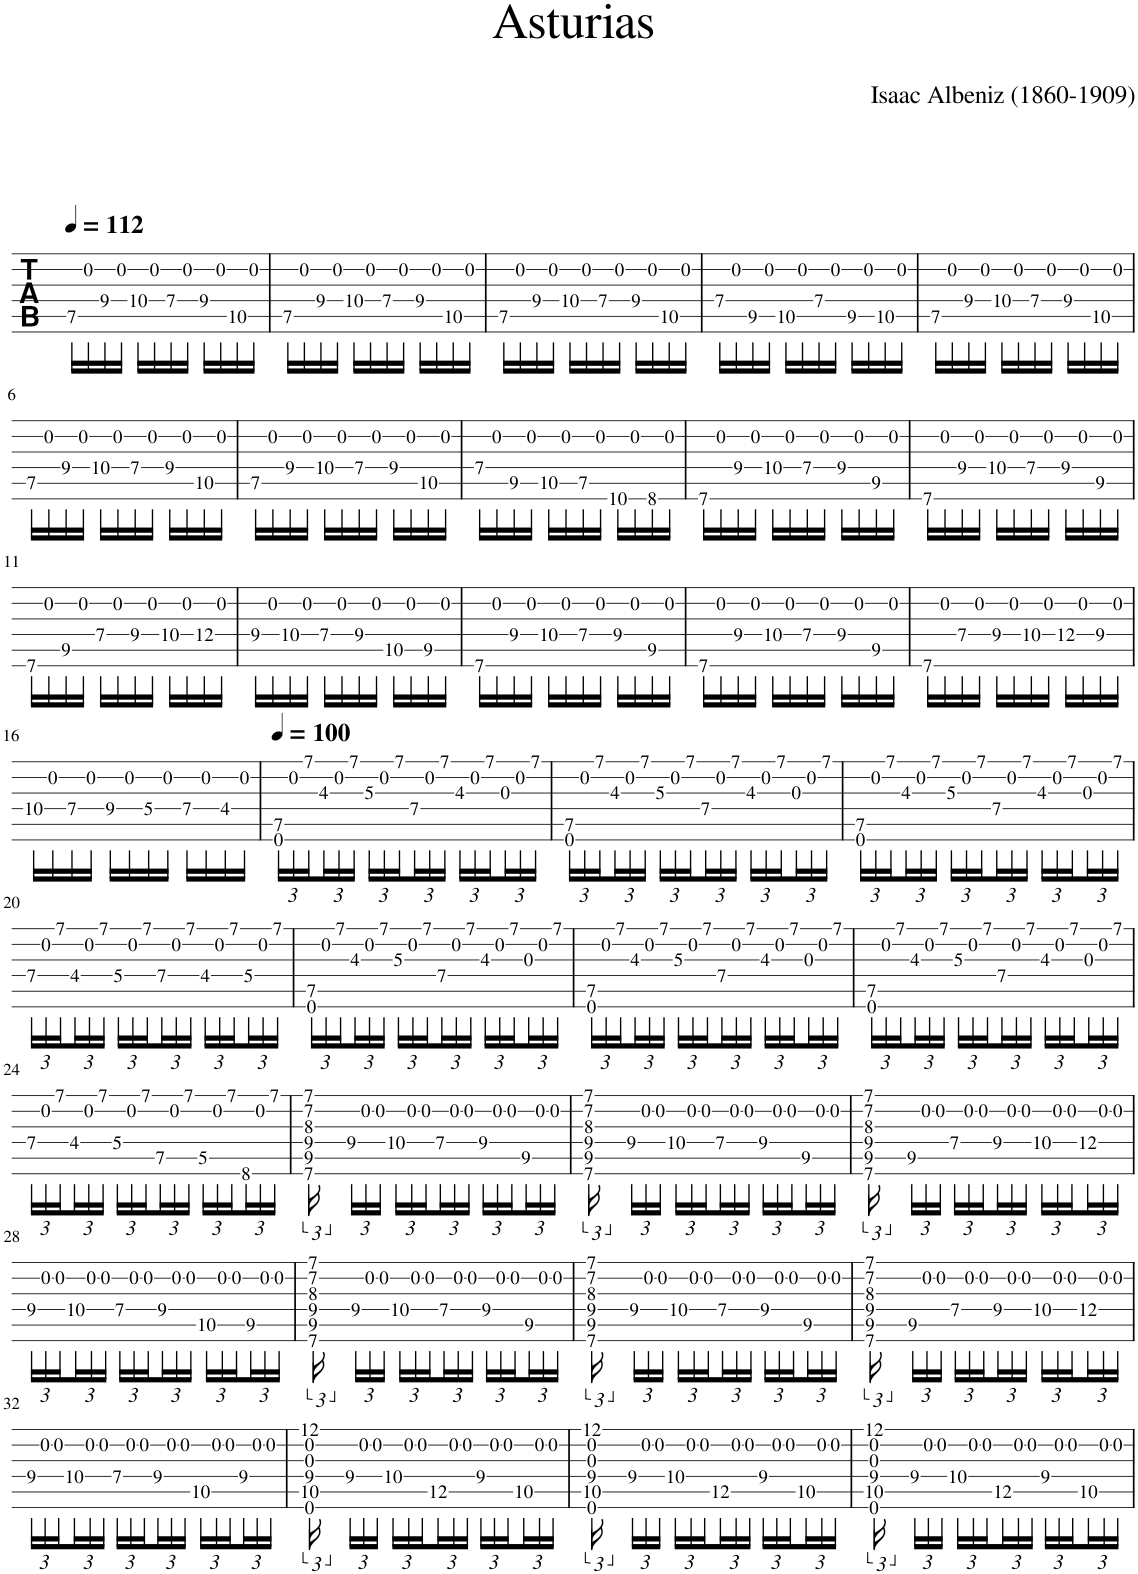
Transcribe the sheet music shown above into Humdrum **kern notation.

**kern
*part1
*staff1
*I"Klassische Gitarre
*I'Git.
*stria6
*
*k[]
*M3/4
*MM112
=1
16E\LL
16B\
16B\
16B\JJ
16c\LL
16B\
16A\
16B\JJ
16B\LL
16B\
16G\
16B\JJ
=2
16E\LL
16B\
16B\
16B\JJ
16c\LL
16B\
16A\
16B\JJ
16B\LL
16B\
16G\
16B\JJ
=3
16E\LL
16B\
16B\
16B\JJ
16c\LL
16B\
16A\
16B\JJ
16B\LL
16B\
16G\
16B\JJ
=4
16A\LL
16B\
16F#\
16B\JJ
16G\LL
16B\
16A\
16B\JJ
16F#\LL
16B\
16G\
16B\JJ
=5
16E\LL
16B\
16B\
16B\JJ
16c\LL
16B\
16A\
16B\JJ
16B\LL
16B\
16G\
16B\JJ
!!LO:LB:g=z
=6
16E\LL
16B\
16B\
16B\JJ
16c\LL
16B\
16A\
16B\JJ
16B\LL
16B\
16G\
16B\JJ
=7
16E\LL
16B\
16B\
16B\JJ
16c\LL
16B\
16A\
16B\JJ
16B\LL
16B\
16G\
16B\JJ
=8
16A\LL
16B\
16F#\
16B\JJ
16G\LL
16B\
16E\
16B\JJ
16D\LL
16B\
16C\
16B\JJ
=9
16BB\LL
16B\
16B\
16B\JJ
16c\LL
16B\
16A\
16B\JJ
16B\LL
16B\
16F#\
16B\JJ
=10
16BB\LL
16B\
16B\
16B\JJ
16c\LL
16B\
16A\
16B\JJ
16B\LL
16B\
16F#\
16B\JJ
!!LO:LB:g=z
=11
16BB\LL
16B\
16F#\
16B\JJ
16A\LL
16B\
16B\
16B\JJ
16c\LL
16B\
16d\
16B\JJ
=12
16B\LL
16B\
16c\
16B\JJ
16A\LL
16B\
16B\
16B\JJ
16G\LL
16B\
16F#\
16B\JJ
=13
16BB\LL
16B\
16B\
16B\JJ
16c\LL
16B\
16A\
16B\JJ
16B\LL
16B\
16F#\
16B\JJ
=14
16BB\LL
16B\
16B\
16B\JJ
16c\LL
16B\
16A\
16B\JJ
16B\LL
16B\
16F#\
16B\JJ
=15
16BB\LL
16B\
16A\
16B\JJ
16B\LL
16B\
16c\
16B\JJ
16d\LL
16B\
16B\
16B\JJ
!!LO:LB:g=z
=16
16c\LL
16B\
16A\
16B\JJ
16B\LL
16B\
16G\
16B\JJ
16A\LL
16B\
16F#\
16B\JJ
=17
*M3/4
*Xbrackettup
*MM100
24EE\ 24E\LL
24B\
24b\
24B\
24B\
24b\JJ
24c\LL
24B\
24b\
24A\
24B\
24b\JJ
24B\LL
24B\
24b\
24G\
24B\
24b\JJ
=18
24EE\ 24E\LL
24B\
24b\
24B\
24B\
24b\JJ
24c\LL
24B\
24b\
24A\
24B\
24b\JJ
24B\LL
24B\
24b\
24G\
24B\
24b\JJ
=19
24EE\ 24E\LL
24B\
24b\
24B\
24B\
24b\JJ
24c\LL
24B\
24b\
24A\
24B\
24b\JJ
24B\LL
24B\
24b\
24G\
24B\
24b\JJ
!!LO:LB:g=z
=20
24A\LL
24B\
24b\
24F#\
24B\
24b\JJ
24G\LL
24B\
24b\
24A\
24B\
24b\JJ
24F#\LL
24B\
24b\
24G\
24B\
24b\JJ
=21
24EE\ 24E\LL
24B\
24b\
24B\
24B\
24b\JJ
24c\LL
24B\
24b\
24A\
24B\
24b\JJ
24B\LL
24B\
24b\
24G\
24B\
24b\JJ
=22
24EE\ 24E\LL
24B\
24b\
24B\
24B\
24b\JJ
24c\LL
24B\
24b\
24A\
24B\
24b\JJ
24B\LL
24B\
24b\
24G\
24B\
24b\JJ
=23
24EE\ 24E\LL
24B\
24b\
24B\
24B\
24b\JJ
24c\LL
24B\
24b\
24A\
24B\
24b\JJ
24B\LL
24B\
24b\
24G\
24B\
24b\JJ
!!LO:LB:g=z
=24
24A\LL
24B\
24b\
24F#\
24B\
24b\JJ
24G\LL
24B\
24b\
24E\
24B\
24b\JJ
24D\LL
24B\
24b\
24C\
24B\
24b\JJ
=25
*brackettup
24BB\ 24F#\ 24B\ 24e-\ 24f#\ 24b\
24r
24r
*Xbrackettup
24B\LL
24B\
24B\JJ
24c\LL
24B\
24B\
24A\
24B\
24B\JJ
24B\LL
24B\
24B\
24F#\
24B\
24B\JJ
=26
*brackettup
24BB\ 24F#\ 24B\ 24e-\ 24f#\ 24b\
24r
24r
*Xbrackettup
24B\LL
24B\
24B\JJ
24c\LL
24B\
24B\
24A\
24B\
24B\JJ
24B\LL
24B\
24B\
24F#\
24B\
24B\JJ
=27
*brackettup
24BB\ 24F#\ 24B\ 24e-\ 24f#\ 24b\
24r
24r
*Xbrackettup
24F#\LL
24B\
24B\JJ
24A\LL
24B\
24B\
24B\
24B\
24B\JJ
24c\LL
24B\
24B\
24d\
24B\
24B\JJ
!!LO:LB:g=z
=28
24B\LL
24B\
24B\
24c\
24B\
24B\JJ
24A\LL
24B\
24B\
24B\
24B\
24B\JJ
24G\LL
24B\
24B\
24F#\
24B\
24B\JJ
=29
*brackettup
24BB\ 24F#\ 24B\ 24e-\ 24f#\ 24b\
24r
24r
*Xbrackettup
24B\LL
24B\
24B\JJ
24c\LL
24B\
24B\
24A\
24B\
24B\JJ
24B\LL
24B\
24B\
24F#\
24B\
24B\JJ
=30
*brackettup
24BB\ 24F#\ 24B\ 24e-\ 24f#\ 24b\
24r
24r
*Xbrackettup
24B\LL
24B\
24B\JJ
24c\LL
24B\
24B\
24A\
24B\
24B\JJ
24B\LL
24B\
24B\
24F#\
24B\
24B\JJ
=31
*brackettup
24BB\ 24F#\ 24B\ 24e-\ 24f#\ 24b\
24r
24r
*Xbrackettup
24F#\LL
24B\
24B\JJ
24A\LL
24B\
24B\
24B\
24B\
24B\JJ
24c\LL
24B\
24B\
24d\
24B\
24B\JJ
!!LO:LB:g=z
=32
24B\LL
24B\
24B\
24c\
24B\
24B\JJ
24A\LL
24B\
24B\
24B\
24B\
24B\JJ
24G\LL
24B\
24B\
24B\
24B\
24B\JJ
=33
*brackettup
24EE\ 24G\ 24B\ 24G\ 24B\ 24ee\
24r
24r
*Xbrackettup
24B\LL
24B\
24B\JJ
24c\LL
24B\
24B\
24A\
24B\
24B\JJ
24B\LL
24B\
24B\
24G\
24B\
24B\JJ
=34
*brackettup
24EE\ 24G\ 24B\ 24G\ 24B\ 24ee\
24r
24r
*Xbrackettup
24B\LL
24B\
24B\JJ
24c\LL
24B\
24B\
24A\
24B\
24B\JJ
24B\LL
24B\
24B\
24G\
24B\
24B\JJ
=35
*brackettup
24EE\ 24G\ 24B\ 24G\ 24B\ 24ee\
24r
24r
*Xbrackettup
24B\LL
24B\
24B\JJ
24c\LL
24B\
24B\
24A\
24B\
24B\JJ
24B\LL
24B\
24B\
24G\
24B\
24B\JJ
=
*-
